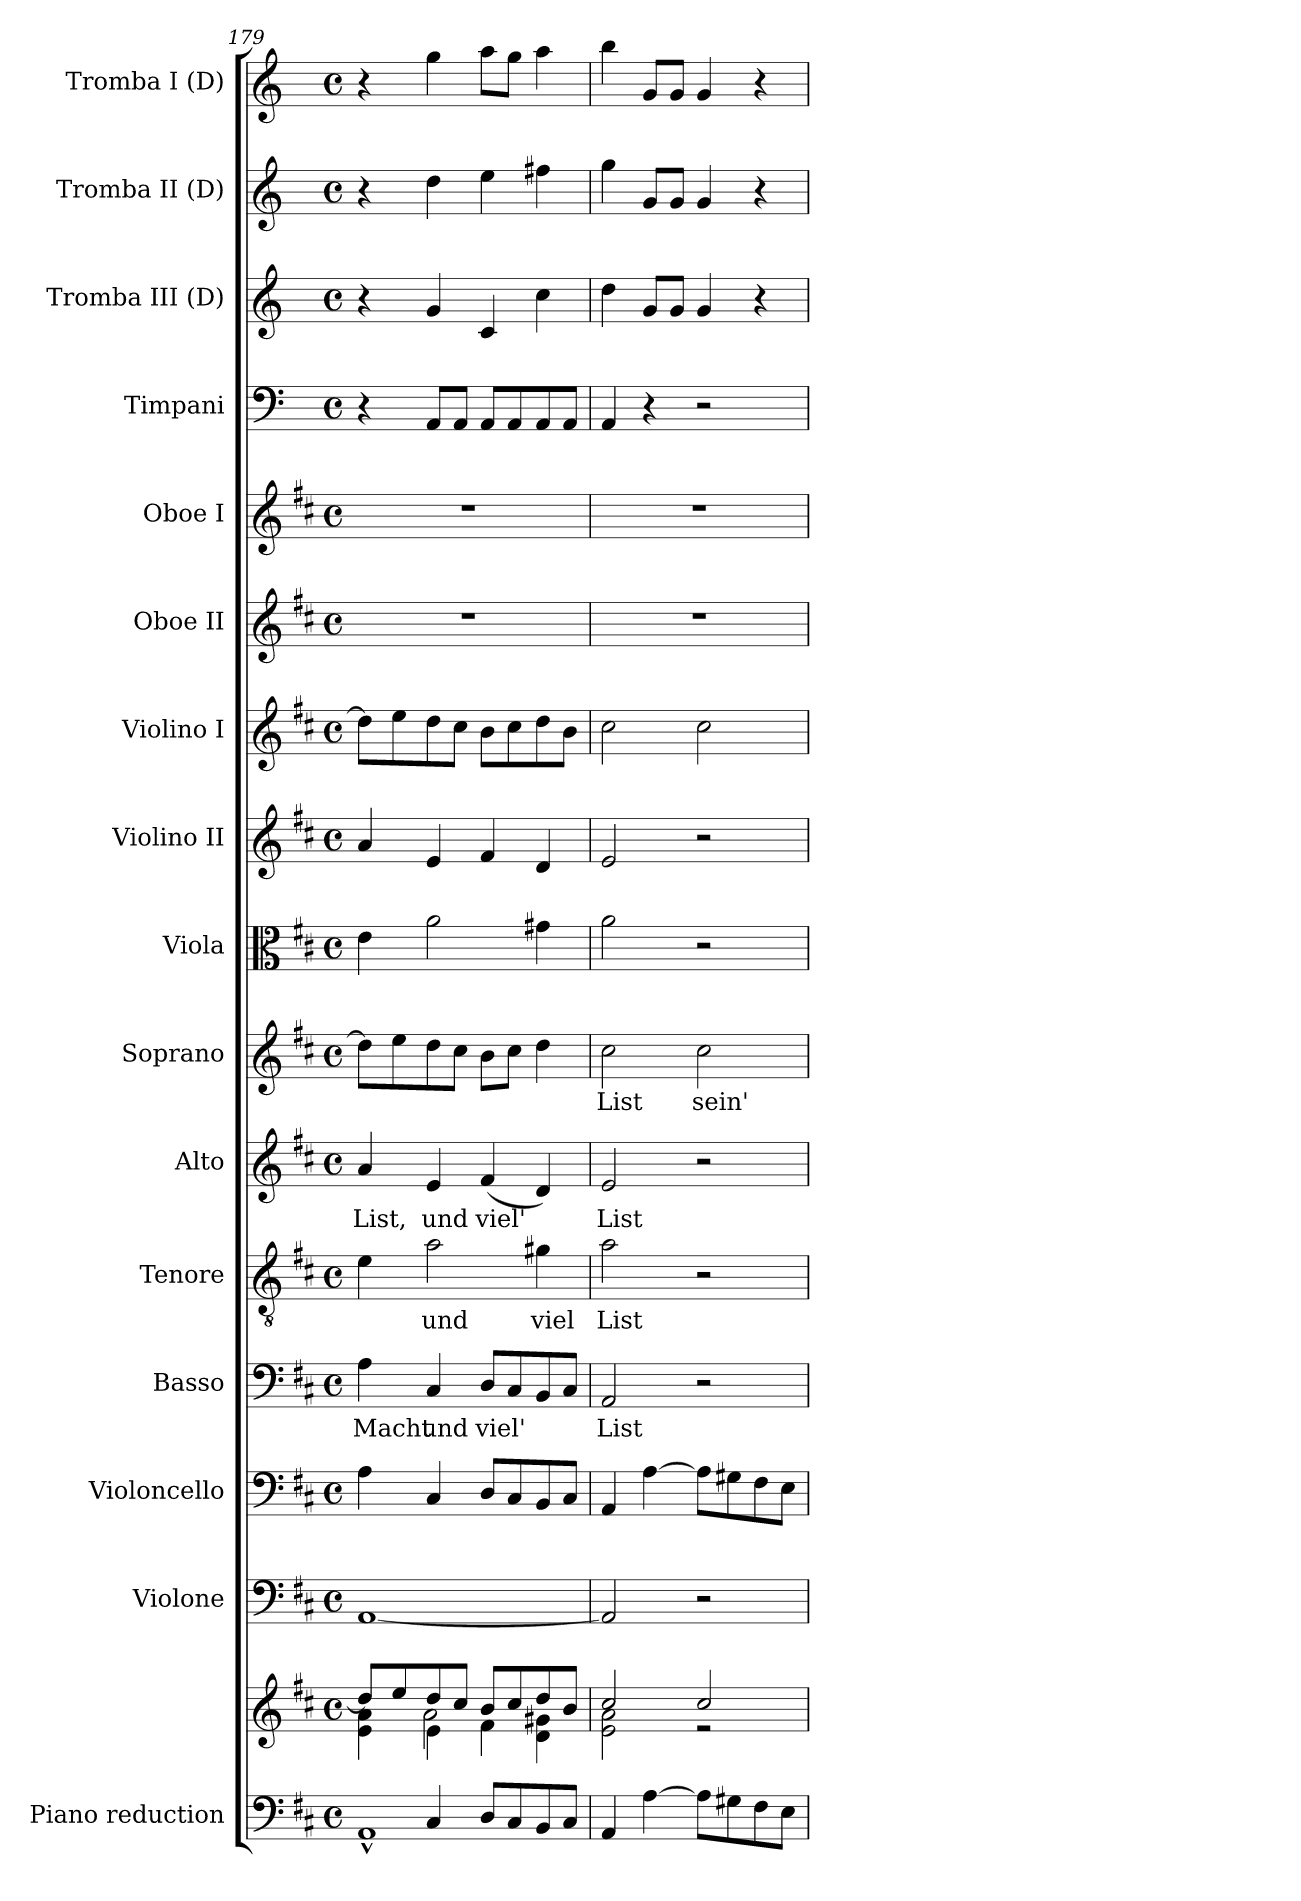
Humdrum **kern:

**kern	**kern	**kern	**kern	**kern	**text	**kern	**text	**kern	**text	**kern	**text	**kern	**kern	**kern	**kern	**kern	**kern	**kern	**kern	**kern
*part16	*part16	*part15	*part14	*part13	*part13	*part12	*part12	*part11	*part11	*part10	*part10	*part9	*part8	*part7	*part6	*part5	*part4	*part3	*part2	*part1
*staff17	*staff16	*staff15	*staff14	*staff13	*staff13	*staff12	*staff12	*staff11	*staff11	*staff10	*staff10	*staff9	*staff8	*staff7	*staff6	*staff5	*staff4	*staff3	*staff2	*staff1
*I"Piano reduction	*	*I"Violone	*I"Violoncello	*I"Basso	*	*I"Tenore	*	*I"Alto	*	*I"Soprano	*	*I"Viola	*I"Violino II	*I"Violino I	*I"Oboe II	*I"Oboe I	*I"Timpani	*I"Tromba III (D)	*I"Tromba II (D)	*I"Tromba I (D)
*I'Pno	*	*	*	*	*	*	*	*	*	*	*	*	*	*	*I'Ob	*I'Ob	*I'Timp	*	*	*
*clefF4	*clefG2	*clefF4	*clefF4	*clefF4	*	*clefGv2	*	*clefG2	*	*clefG2	*	*clefC3	*clefG2	*clefG2	*clefG2	*clefG2	*clefF4	*clefG2	*clefG2	*clefG2
*	*	*ITrd7c12	*	*	*	*	*	*	*	*	*	*	*	*	*	*	*	*ITrd-1c-2	*ITrd-1c-2	*ITrd-1c-2
*k[f#c#]	*k[f#c#]	*k[f#c#]	*k[f#c#]	*k[f#c#]	*	*k[f#c#]	*	*k[f#c#]	*	*k[f#c#]	*	*k[f#c#]	*k[f#c#]	*k[f#c#]	*k[f#c#]	*k[f#c#]	*k[]	*k[f#c#]	*k[f#c#]	*k[f#c#]
*M4/4	*M4/4	*M4/4	*M4/4	*M4/4	*	*M4/4	*	*M4/4	*	*M4/4	*	*M4/4	*M4/4	*M4/4	*M4/4	*M4/4	*M4/4	*M4/4	*M4/4	*M4/4
*met(c)	*met(c)	*met(c)	*met(c)	*met(c)	*	*met(c)	*	*met(c)	*	*met(c)	*	*met(c)	*met(c)	*met(c)	*met(c)	*met(c)	*met(c)	*met(c)	*met(c)	*met(c)
=179	=179	=179	=179	=179	=179	=179	=179	=179	=179	=179	=179	=179	=179	=179	=179	=179	=179	=179	=179	=179
*^	*^	*	*	*	*	*	*	*	*	*	*	*	*	*	*	*	*	*	*	*
*	*	*	*^	*	*	*	*	*	*	*	*	*	*	*	*	*	*	*	*	*	*	*
!	!	!	!	!	!	!	!	!LO:LY:b	!	!	!	!LO:LY:b	!	!	!	!	!	!	!	!	!	!	!
4ryy	1AA^^	8dd/L]	4e\ 4a\	4ryy	[1AAA	4A\	4A\	Macht	4e\	.	4a/	List,	8dd\L]	.	4e\	4a/	8dd\L]	1r	1r	4r	4r	4r	4r
.	.	8ee/	.	.	.	.	.	.	.	.	.	.	8ee\	.	.	.	8ee\	.	.	.	.	.	.
!	!	!	!	!	!	!	!	!LO:LY:b	!	!LO:LY:b	!	!LO:LY:b	!	!	!	!	!	!	!	!	!	!	!
4C#/	.	8dd/	4e\	2a\	.	4C#/	4C#/	und	2a\	und	4e/	und	8dd\	.	2a\	4e/	8dd\	.	.	8AA/L	4a/	4ee\	4aa\
.	.	8cc#/J	.	.	.	.	.	.	.	.	.	.	8cc#\J	.	.	.	8cc#\J	.	.	8AA/J	.	.	.
!	!	!	!	!	!	!	!	!LO:LY:b	!	!	!	!LO:LY:b	!	!	!	!	!	!	!	!	!	!	!
8D/L	.	8b/L	4f#\	.	.	8D/L	8D/L	viel'	.	.	(<4f#/	viel'	8b\L	.	.	4f#/	8b\L	.	.	8AA/L	4d/	4ff#\	8bb\L
8C#/	.	8cc#/	.	.	.	8C#/	8C#/	.	.	.	.	.	8cc#\J	.	.	.	8cc#\	.	.	8AA/	.	.	8aa\J
!	!	!	!	!	!	!	!	!	!	!LO:LY:b	!	!	!	!	!	!	!	!	!	!	!	!	!
8BB/	.	8dd/	4d\ 4g#X\	4ryy	.	8BB/	8BB/	.	4g#X\	viel	4d/)	.	4dd\	.	4g#X\	4d/	8dd\	.	.	8AA/	4dd\	4gg#X\	4bb\
8C#/J	.	8b/J	.	.	.	8C#/J	8C#/J	.	.	.	.	.	.	.	.	.	8b\J	.	.	8AA/J	.	.	.
*v	*v	*	*	*	*	*	*	*	*	*	*	*	*	*	*	*	*	*	*	*	*	*	*
*	*	*v	*v	*	*	*	*	*	*	*	*	*	*	*	*	*	*	*	*	*	*	*
=180	=180	=180	=180	=180	=180	=180	=180	=180	=180	=180	=180	=180	=180	=180	=180	=180	=180	=180	=180	=180	=180
!	!	!	!	!	!	!LO:LY:b	!	!LO:LY:b	!	!LO:LY:b	!	!LO:LY:b	!	!	!	!	!	!	!	!	!
4AA/	2cc#/	2e\ 2a\	2AAA/]	4AA/	2AA/	List	2a\	List	2e/	List	2cc#\	List	2a\	2e/	2cc#\	1r	1r	4AA/	4ee\	4aa\	4ccc#\
[4A\	.	.	.	[4A\	.	.	.	.	.	.	.	.	.	.	.	.	.	4r	8a/L	8a/L	8a/L
.	.	.	.	.	.	.	.	.	.	.	.	.	.	.	.	.	.	.	8a/J	8a/J	8a/J
!	!	!	!	!	!	!	!	!	!	!	!	!LO:LY:b	!	!	!	!	!	!	!	!	!
8A\L]	2cc#/	2r	2r	8A\L]	2r	.	2r	.	2r	.	2cc#\	sein'	2r	2r	2cc#\	.	.	2r	4a/	4a/	4a/
8G#X\	.	.	.	8G#X\	.	.	.	.	.	.	.	.	.	.	.	.	.	.	.	.	.
8F#\	.	.	.	8F#\	.	.	.	.	.	.	.	.	.	.	.	.	.	.	4r	4r	4r
8E\J	.	.	.	8E\J	.	.	.	.	.	.	.	.	.	.	.	.	.	.	.	.	.
*	*v	*v	*	*	*	*	*	*	*	*	*	*	*	*	*	*	*	*	*	*	*
=	=	=	=	=	=	=	=	=	=	=	=	=	=	=	=	=	=	=	=	=
*-	*-	*-	*-	*-	*-	*-	*-	*-	*-	*-	*-	*-	*-	*-	*-	*-	*-	*-	*-	*-
